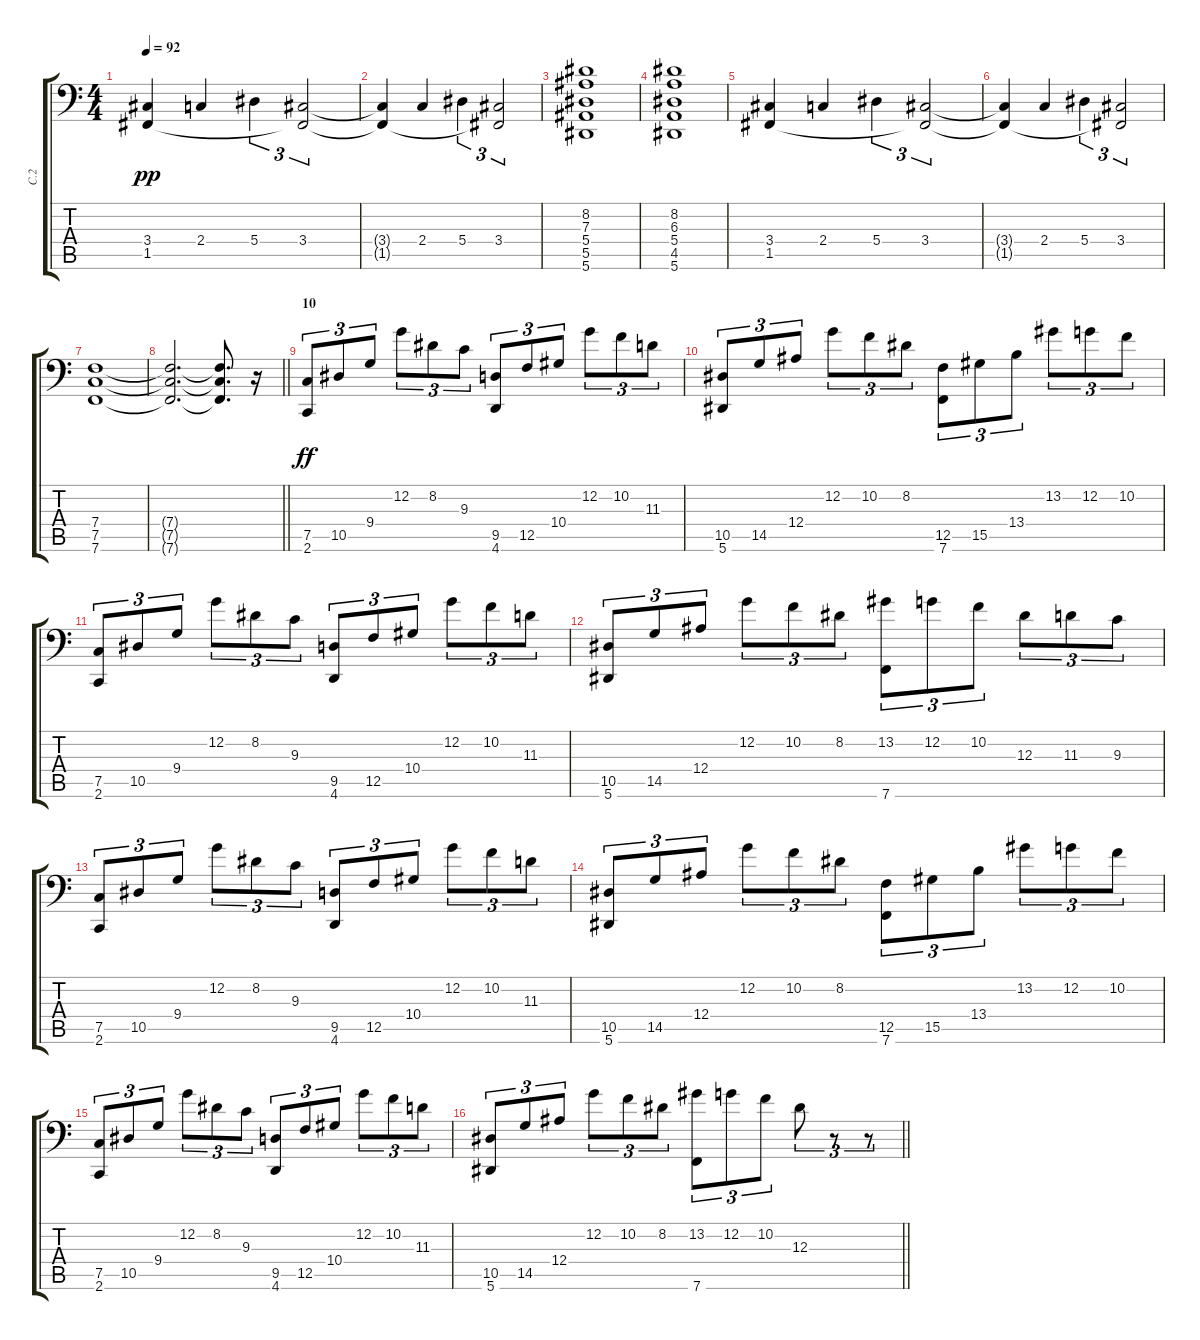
\track ("С.2" "С.2") {instrument pad8sweep}
\staff {score tabs}
\tuning (C4 G3 Eb3 Bb2 F2 Bb1) {hide}
\ts (4 4)
\tempo 92
\clef f4
\ks c
(3.4 1.5).4{dy pp} 2.4.4 5.4.4{tu (3 2)} (3.4 1.5{t}).2{tu (3 2)} |
(3.4{t} 1.5{t}).4 2.4.4 5.4.4{tu (3 2)} (3.4 1.5{t}).2{tu (3 2)} |
(8.2 7.3 5.4 5.5 5.6).1 |
(8.2 6.3 5.4 4.5 5.6).1 |
(3.4 1.5).4 2.4.4 5.4.4{tu (3 2)} (3.4 1.5{t}).2{tu (3 2)} |
(3.4{t} 1.5{t}).4 2.4.4 5.4.4{tu (3 2)} (3.4 1.5{t}).2{tu (3 2)} |
(7.4 7.5 7.6).1 |
\barLineRight lightlight
(7.4{t} 7.5{t} 7.6{t}).2{d} (7.4{t} 7.5{t} 7.6{t}).8{d} r.16 |
\section ("" "10")
(7.5 2.6).8{tu (3 2) dy ff} 10.5.8{tu (3 2)} 9.4.8{tu (3 2)} 12.2.8{tu (3 2)} 8.2.8{tu (3 2)} 9.3.8{tu (3 2)} (9.5 4.6).8{tu (3 2)} 12.5.8{tu (3 2)} 10.4.8{tu (3 2)} 12.2.8{tu (3 2)} 10.2.8{tu (3 2)} 11.3.8{tu (3 2)} |
(10.5 5.6).8{tu (3 2)} 14.5.8{tu (3 2)} 12.4.8{tu (3 2)} 12.2.8{tu (3 2)} 10.2.8{tu (3 2)} 8.2.8{tu (3 2)} (12.5 7.6).8{tu (3 2)} 15.5.8{tu (3 2)} 13.4.8{tu (3 2)} 13.2.8{tu (3 2)} 12.2.8{tu (3 2)} 10.2.8{tu (3 2)} |
(7.5 2.6).8{tu (3 2)} 10.5.8{tu (3 2)} 9.4.8{tu (3 2)} 12.2.8{tu (3 2)} 8.2.8{tu (3 2)} 9.3.8{tu (3 2)} (9.5 4.6).8{tu (3 2)} 12.5.8{tu (3 2)} 10.4.8{tu (3 2)} 12.2.8{tu (3 2)} 10.2.8{tu (3 2)} 11.3.8{tu (3 2)} |
(10.5 5.6).8{tu (3 2)} 14.5.8{tu (3 2)} 12.4.8{tu (3 2)} 12.2.8{tu (3 2)} 10.2.8{tu (3 2)} 8.2.8{tu (3 2)} (13.2 7.6).8{tu (3 2)} 12.2.8{tu (3 2)} 10.2.8{tu (3 2)} 12.3.8{tu (3 2)} 11.3.8{tu (3 2)} 9.3.8{tu (3 2)} |
(7.5 2.6).8{tu (3 2)} 10.5.8{tu (3 2)} 9.4.8{tu (3 2)} 12.2.8{tu (3 2)} 8.2.8{tu (3 2)} 9.3.8{tu (3 2)} (9.5 4.6).8{tu (3 2)} 12.5.8{tu (3 2)} 10.4.8{tu (3 2)} 12.2.8{tu (3 2)} 10.2.8{tu (3 2)} 11.3.8{tu (3 2)} |
(10.5 5.6).8{tu (3 2)} 14.5.8{tu (3 2)} 12.4.8{tu (3 2)} 12.2.8{tu (3 2)} 10.2.8{tu (3 2)} 8.2.8{tu (3 2)} (12.5 7.6).8{tu (3 2)} 15.5.8{tu (3 2)} 13.4.8{tu (3 2)} 13.2.8{tu (3 2)} 12.2.8{tu (3 2)} 10.2.8{tu (3 2)} |
(7.5 2.6).8{tu (3 2)} 10.5.8{tu (3 2)} 9.4.8{tu (3 2)} 12.2.8{tu (3 2)} 8.2.8{tu (3 2)} 9.3.8{tu (3 2)} (9.5 4.6).8{tu (3 2)} 12.5.8{tu (3 2)} 10.4.8{tu (3 2)} 12.2.8{tu (3 2)} 10.2.8{tu (3 2)} 11.3.8{tu (3 2)} |
\barLineRight lightlight
(10.5 5.6).8{tu (3 2)} 14.5.8{tu (3 2)} 12.4.8{tu (3 2)} 12.2.8{tu (3 2)} 10.2.8{tu (3 2)} 8.2.8{tu (3 2)} (13.2 7.6).8{tu (3 2)} 12.2.8{tu (3 2)} 10.2.8{tu (3 2)} 12.3.8{tu (3 2)} r.8{tu (3 2)} r.8{tu (3 2)}
